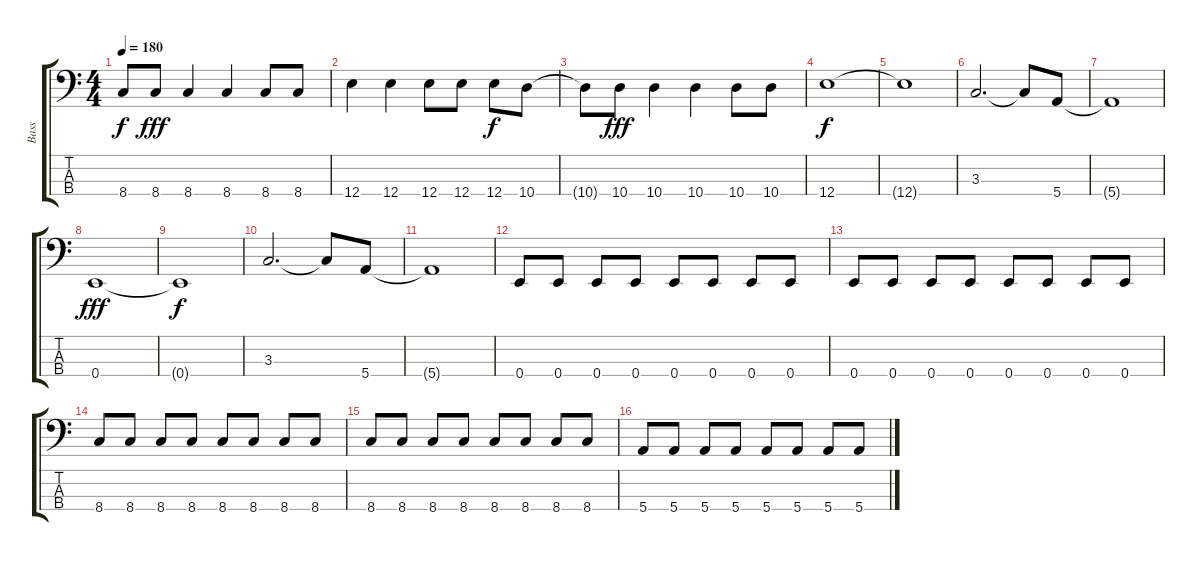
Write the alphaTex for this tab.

\track ("Bass" "Bass") {instrument electricbassfinger}
\staff {score tabs}
\tuning (G2 D2 A1 E1) {hide}
\ts (4 4)
\tempo 180
\clef f4
\ks c
8.4{t}.8{dy f} 8.4.8{dy fff} 8.4.4 8.4.4 8.4.8 8.4.8 |
12.4.4 12.4.4 12.4.8 12.4.8 12.4.8{dy f} 10.4.8 |
10.4{t}.8 10.4.8{dy fff} 10.4.4 10.4.4 10.4.8 10.4.8 |
12.4.1{dy f} |
12.4{t}.1 |
3.3.2{d} 3.3{t}.8 5.4.8 |
5.4{t}.1 |
0.4.1{dy fff} |
0.4{t}.1{dy f} |
3.3.2{d} 3.3{t}.8 5.4.8 |
5.4{t}.1 |
0.4.8 0.4.8 0.4.8 0.4.8 0.4.8 0.4.8 0.4.8 0.4.8 |
0.4.8 0.4.8 0.4.8 0.4.8 0.4.8 0.4.8 0.4.8 0.4.8 |
8.4.8 8.4.8 8.4.8 8.4.8 8.4.8 8.4.8 8.4.8 8.4.8 |
8.4.8 8.4.8 8.4.8 8.4.8 8.4.8 8.4.8 8.4.8 8.4.8 |
5.4.8 5.4.8 5.4.8 5.4.8 5.4.8 5.4.8 5.4.8 5.4.8
